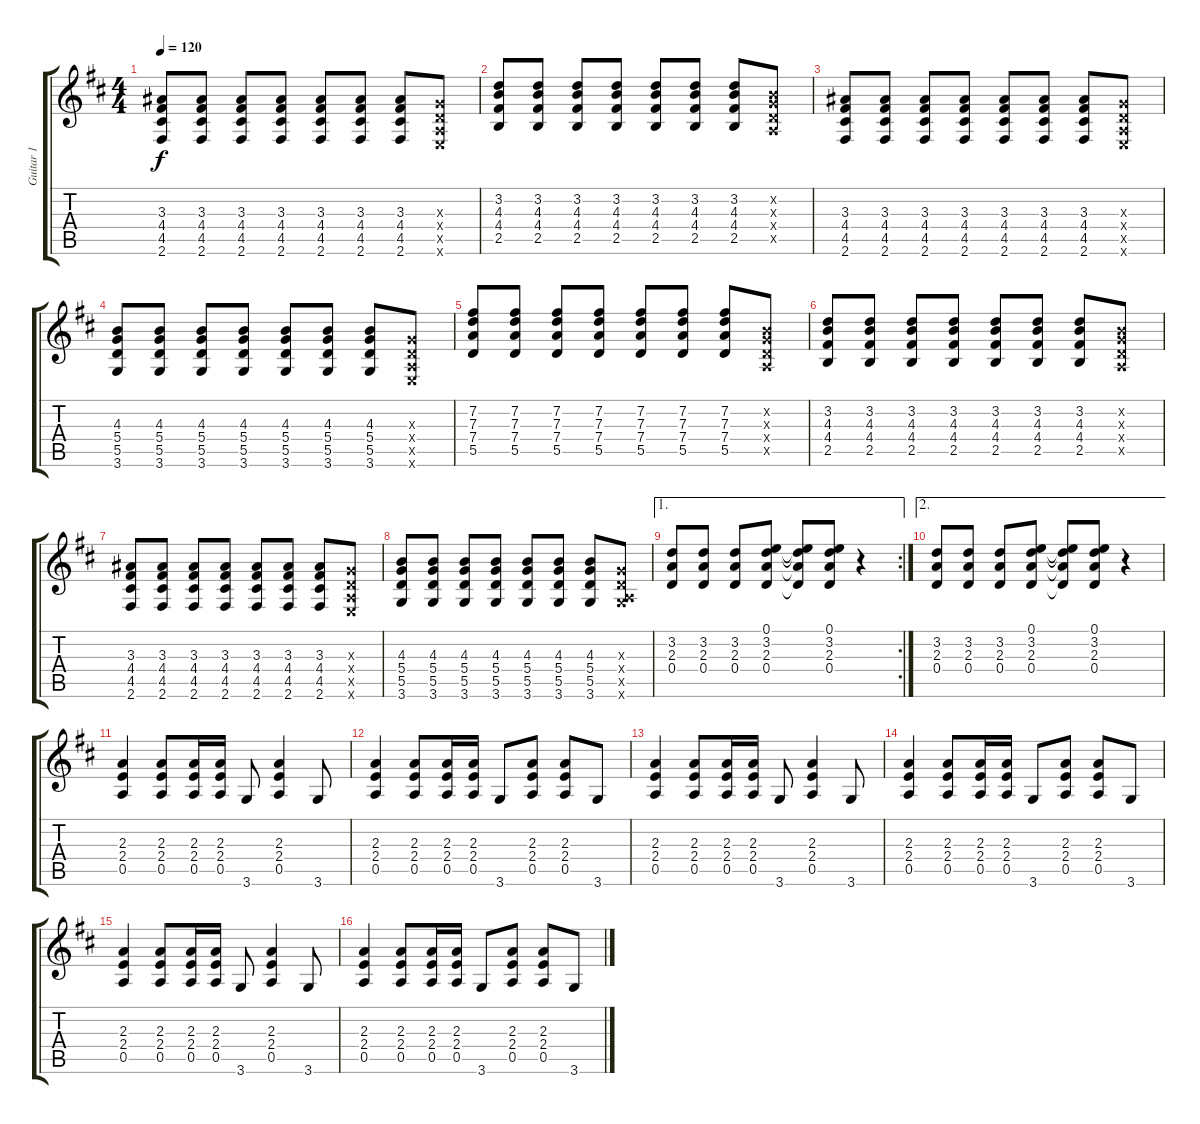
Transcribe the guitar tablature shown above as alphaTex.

\track ("Guitar 1" "Guitar 1") {instrument overdrivenguitar}
\staff {score tabs}
\tuning (E4 B3 G3 D3 A2 E2) {hide}
\ts (4 4)
\tempo 120
\clef g2
\ks d
(3.3 4.4 4.5 2.6).8{dy f} (3.3 4.4 4.5 2.6).8 (3.3 4.4 4.5 2.6).8 (3.3 4.4 4.5 2.6).8 (3.3 4.4 4.5 2.6).8 (3.3 4.4 4.5 2.6).8 (3.3 4.4 4.5 2.6).8 (0.3{x} 0.4{x} 0.5{x} 0.6{x}).8 |
(3.2 4.3 4.4 2.5).8 (3.2 4.3 4.4 2.5).8 (3.2 4.3 4.4 2.5).8 (3.2 4.3 4.4 2.5).8 (3.2 4.3 4.4 2.5).8 (3.2 4.3 4.4 2.5).8 (3.2 4.3 4.4 2.5).8 (0.2{x} 0.3{x} 0.4{x} 0.5{x}).8 |
(3.3 4.4 4.5 2.6).8 (3.3 4.4 4.5 2.6).8 (3.3 4.4 4.5 2.6).8 (3.3 4.4 4.5 2.6).8 (3.3 4.4 4.5 2.6).8 (3.3 4.4 4.5 2.6).8 (3.3 4.4 4.5 2.6).8 (0.3{x} 0.4{x} 0.5{x} 0.6{x}).8 |
(4.3 5.4 5.5 3.6).8 (4.3 5.4 5.5 3.6).8 (4.3 5.4 5.5 3.6).8 (4.3 5.4 5.5 3.6).8 (4.3 5.4 5.5 3.6).8 (4.3 5.4 5.5 3.6).8 (4.3 5.4 5.5 3.6).8 (0.3{x} 0.4{x} 0.5{x} 0.6{x}).8 |
(7.2 7.3 7.4 5.5).8 (7.2 7.3 7.4 5.5).8 (7.2 7.3 7.4 5.5).8 (7.2 7.3 7.4 5.5).8 (7.2 7.3 7.4 5.5).8 (7.2 7.3 7.4 5.5).8 (7.2 7.3 7.4 5.5).8 (0.2{x} 0.3{x} 0.4{x} 0.5{x}).8 |
(3.2 4.3 4.4 2.5).8 (3.2 4.3 4.4 2.5).8 (3.2 4.3 4.4 2.5).8 (3.2 4.3 4.4 2.5).8 (3.2 4.3 4.4 2.5).8 (3.2 4.3 4.4 2.5).8 (3.2 4.3 4.4 2.5).8 (0.2{x} 0.3{x} 0.4{x} 0.5{x}).8 |
(3.3 4.4 4.5 2.6).8 (3.3 4.4 4.5 2.6).8 (3.3 4.4 4.5 2.6).8 (3.3 4.4 4.5 2.6).8 (3.3 4.4 4.5 2.6).8 (3.3 4.4 4.5 2.6).8 (3.3 4.4 4.5 2.6).8 (0.3{x} 0.4{x} 0.5{x} 0.6{x}).8 |
(4.3 5.4 5.5 3.6).8 (4.3 5.4 5.5 3.6).8 (4.3 5.4 5.5 3.6).8 (4.3 5.4 5.5 3.6).8 (4.3 5.4 5.5 3.6).8 (4.3 5.4 5.5 3.6).8 (4.3 5.4 5.5 3.6).8 (0.3{x} 0.4{x} 0.5{x} 3.6{x}).8 |
\ae 1
\rc 2
(3.2 2.3 0.4).8 (3.2 2.3 0.4).8 (3.2 2.3 0.4).8 (0.1 3.2 2.3 0.4).8 (0.1{t} 3.2{t} 2.3{t} 0.4{t}).8 (0.1 3.2 2.3 0.4).8 r.4 |
\ae 2
(3.2 2.3 0.4).8 (3.2 2.3 0.4).8 (3.2 2.3 0.4).8 (0.1 3.2 2.3 0.4).8 (0.1{t} 3.2{t} 2.3{t} 0.4{t}).8 (0.1 3.2 2.3 0.4).8 r.4 |
(2.3 2.4 0.5).4 (2.3 2.4 0.5).8 (2.3 2.4 0.5).16 (2.3 2.4 0.5).16 3.6.8 (2.3 2.4 0.5).4 3.6.8 |
(2.3 2.4 0.5).4 (2.3 2.4 0.5).8 (2.3 2.4 0.5).16 (2.3 2.4 0.5).16 3.6.8 (2.3 2.4 0.5).8 (2.3 2.4 0.5).8 3.6.8 |
(2.3 2.4 0.5).4 (2.3 2.4 0.5).8 (2.3 2.4 0.5).16 (2.3 2.4 0.5).16 3.6.8 (2.3 2.4 0.5).4 3.6.8 |
(2.3 2.4 0.5).4 (2.3 2.4 0.5).8 (2.3 2.4 0.5).16 (2.3 2.4 0.5).16 3.6.8 (2.3 2.4 0.5).8 (2.3 2.4 0.5).8 3.6.8 |
(2.3 2.4 0.5).4 (2.3 2.4 0.5).8 (2.3 2.4 0.5).16 (2.3 2.4 0.5).16 3.6.8 (2.3 2.4 0.5).4 3.6.8 |
(2.3 2.4 0.5).4 (2.3 2.4 0.5).8 (2.3 2.4 0.5).16 (2.3 2.4 0.5).16 3.6.8 (2.3 2.4 0.5).8 (2.3 2.4 0.5).8 3.6.8
